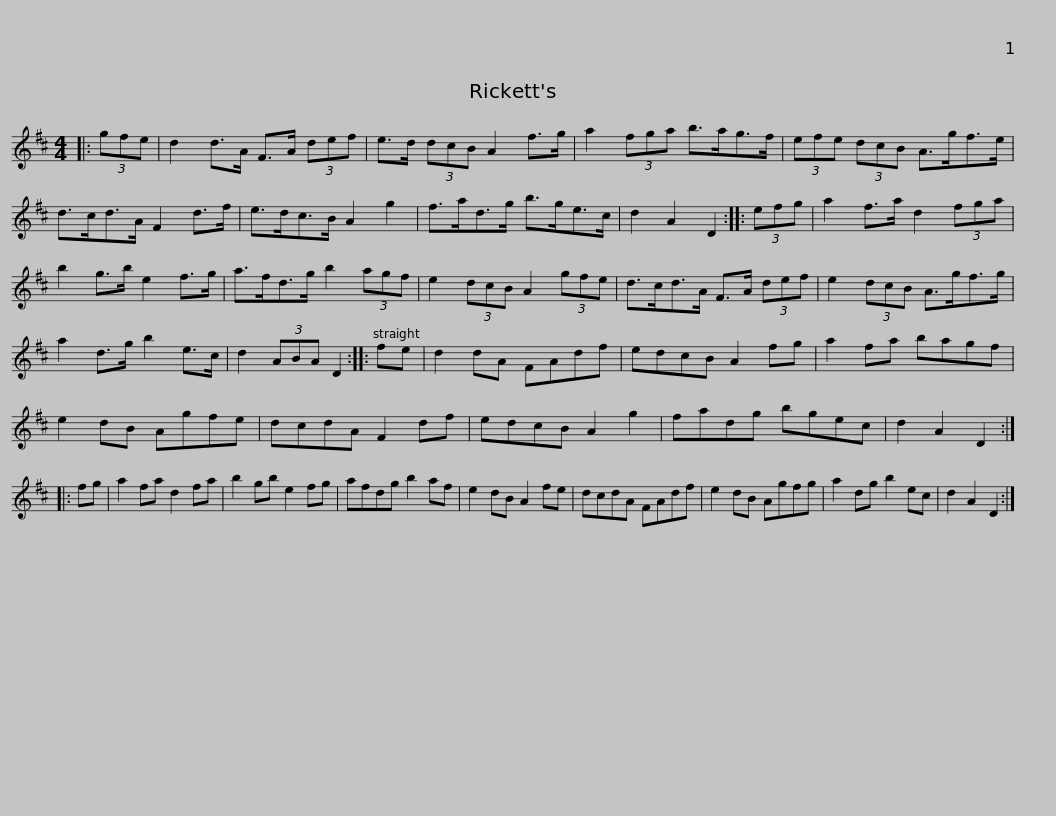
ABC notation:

X:1
L:1/8
M:4/4
I:linebreak $
K:D
V:1 treble
V:1
|: (3gfe | d2 d>A F>A (3def | e>d (3dcB A2 f>g | a2 (3fga b>ag>f | (3efe (3dcB A>gf>e |$ %5
 d>cd>A F2 d>f | e>dc>B A2 g2 | f>ad>g b>ge>c | d2 A2 D2 :: (3efg | %10
 a2 f>a d2 (3fga |$ b2 g>b e2 f>g | a>fd>g b2 (3agf | e2 (3dcB A2 (3gfe | d>cd>A F>A (3def | %15
 e2 (3dcB A>gf>g |$ a2 d>g b2 e>c | d2 (3ABA D2 :: fe | d2 dA FAdf | %20
 edcB A2 fg | a2 fa bagf | e2 dB Agfe |$ dcdA F2 df | edcB A2 g2 | %25
 fadg bgec | d2 A2 D2 :: fg | a2 fa d2 fa | b2 gb e2 fg |$ %30
 afdg b2 af | e2 dB A2 fe | dcdA FAdf | e2 dB Agfg | a2 dg b2 ec | %35
 d2 A2 D2 :| %36
